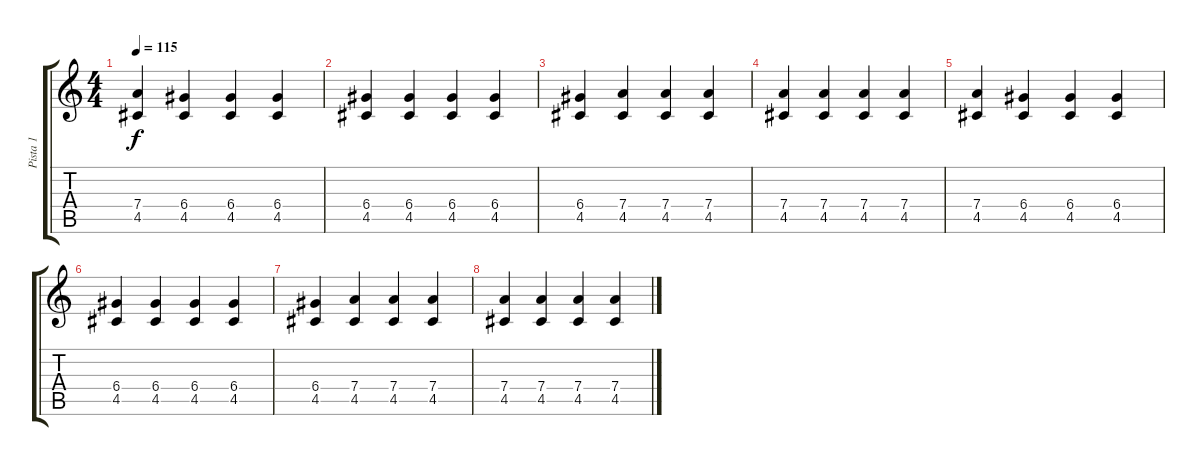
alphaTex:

\track ("Pista 1" "Pista 1") {instrument electricguitarclean}
\staff {score tabs}
\tuning (E4 B3 G3 D3 A2 D2) {hide}
\ts (4 4)
\tempo 115
\clef g2
\ks c
(7.4 4.5).4{dy f} (6.4 4.5).4 (6.4 4.5).4 (6.4 4.5).4 |
(6.4 4.5).4 (6.4 4.5).4 (6.4 4.5).4 (6.4 4.5).4 |
(6.4 4.5).4 (7.4 4.5).4 (7.4 4.5).4 (7.4 4.5).4 |
(7.4 4.5).4 (7.4 4.5).4 (7.4 4.5).4 (7.4 4.5).4 |
(7.4 4.5).4 (6.4 4.5).4 (6.4 4.5).4 (6.4 4.5).4 |
(6.4 4.5).4 (6.4 4.5).4 (6.4 4.5).4 (6.4 4.5).4 |
(6.4 4.5).4 (7.4 4.5).4 (7.4 4.5).4 (7.4 4.5).4 |
(7.4 4.5).4 (7.4 4.5).4 (7.4 4.5).4 (7.4 4.5).4
